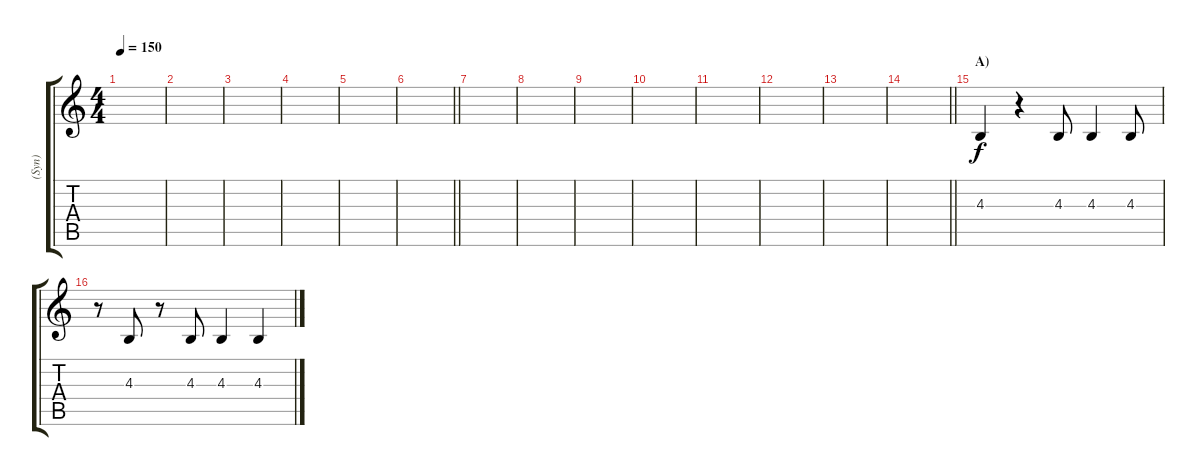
\track ("(Syn)" "(Syn)") {instrument percussiveorgan}
\staff {score tabs}
\tuning (E4 B3 G3 D3 A2 E2) {hide}
\ts (4 4)
\tempo 150
\clef g2
\ks c
|
|
|
|
|
\barLineRight lightlight
|
|
|
|
|
|
|
|
\barLineRight lightlight
|
\section ("" "A)")
4.3.4 r.4 4.3.8 4.3.4 4.3.8 |
r.8 4.3.8 r.8 4.3.8 4.3.4 4.3.4
